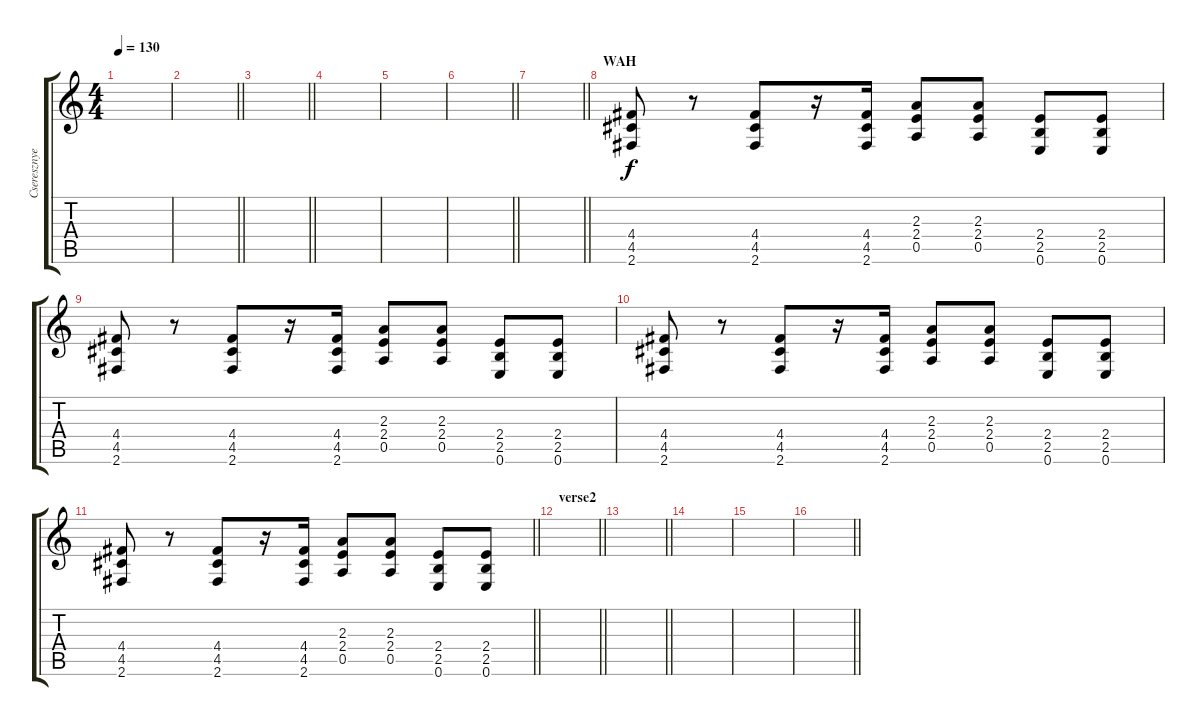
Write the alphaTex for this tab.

\track ("Cseresznye2" "Cseresznye") {instrument distortionguitar}
\staff {score tabs}
\tuning (E4 B3 G3 D3 A2 E2) {hide}
\ts (4 4)
\tempo 130
\clef g2
\ks c
|
\barLineRight lightlight
|
\barLineRight lightlight
|
|
|
\barLineRight lightlight
|
\barLineRight lightlight
|
\section ("" "WAH")
(4.4 4.5 2.6).8 r.8 (4.4 4.5 2.6).8 r.16 (4.4 4.5 2.6).16 (2.3 2.4 0.5).8 (2.3 2.4 0.5).8 (2.4 2.5 0.6).8 (2.4 2.5 0.6).8 |
(4.4 4.5 2.6).8 r.8 (4.4 4.5 2.6).8 r.16 (4.4 4.5 2.6).16 (2.3 2.4 0.5).8 (2.3 2.4 0.5).8 (2.4 2.5 0.6).8 (2.4 2.5 0.6).8 |
(4.4 4.5 2.6).8 r.8 (4.4 4.5 2.6).8 r.16 (4.4 4.5 2.6).16 (2.3 2.4 0.5).8 (2.3 2.4 0.5).8 (2.4 2.5 0.6).8 (2.4 2.5 0.6).8 |
\barLineRight lightlight
(4.4 4.5 2.6).8 r.8 (4.4 4.5 2.6).8 r.16 (4.4 4.5 2.6).16 (2.3 2.4 0.5).8 (2.3 2.4 0.5).8 (2.4 2.5 0.6).8 (2.4 2.5 0.6).8 |
\section ("" "verse2")
\barLineRight lightlight
|
\barLineRight lightlight
|
|
|
\barLineRight lightlight
